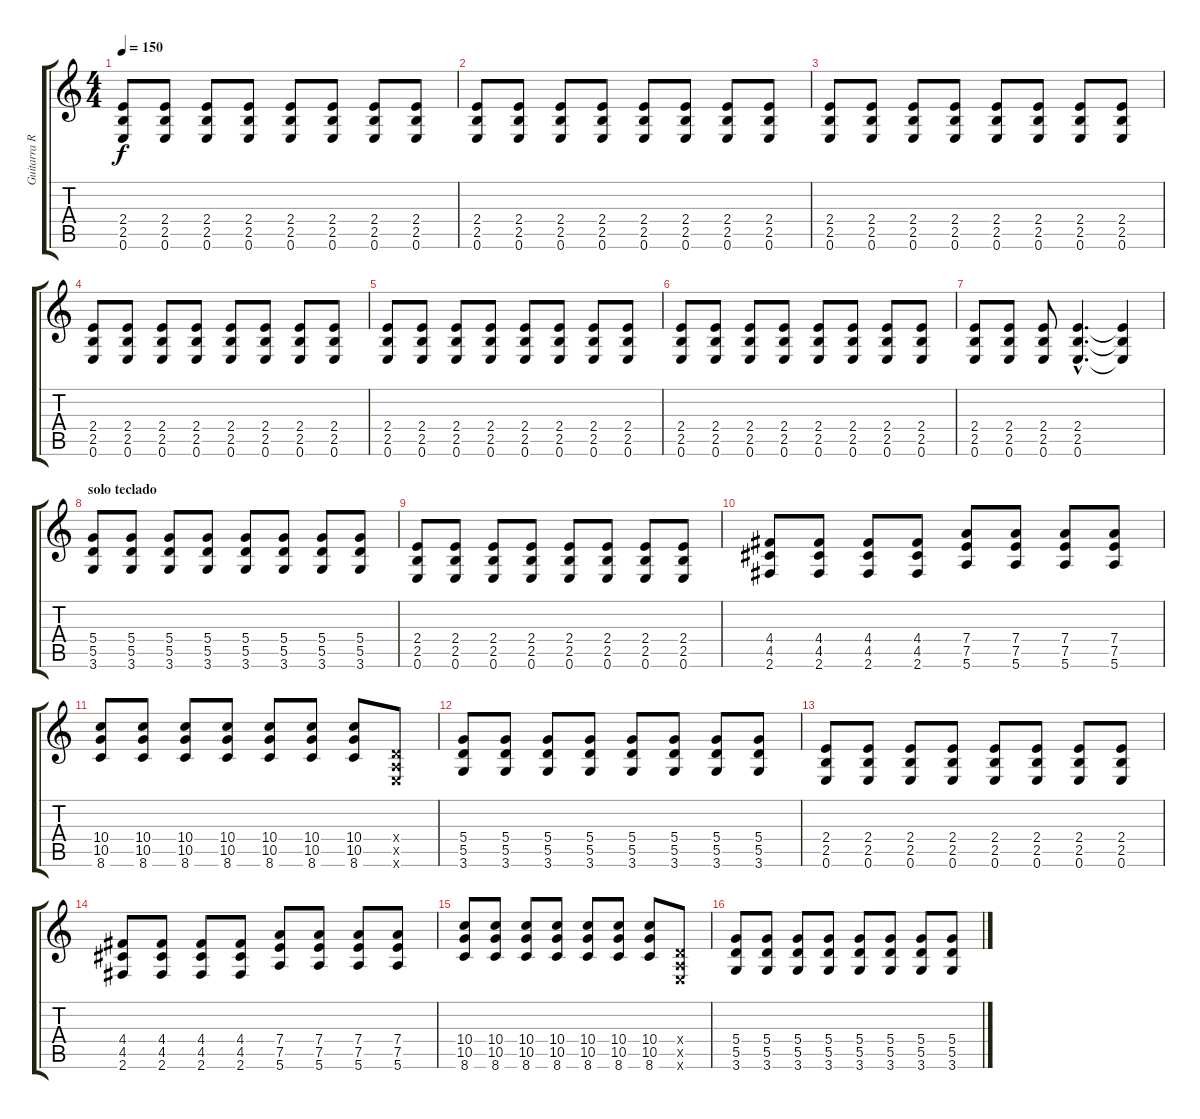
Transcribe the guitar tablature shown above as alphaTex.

\track ("Guitarra Rítmica" "Guitarra R") {instrument distortionguitar}
\staff {score tabs}
\tuning (E4 B3 G3 D3 A2 E2) {hide}
\ts (4 4)
\tempo 150
\clef g2
\ks c
(2.4 2.5 0.6).8{dy f} (2.4 2.5 0.6).8 (2.4 2.5 0.6).8 (2.4 2.5 0.6).8 (2.4 2.5 0.6).8 (2.4 2.5 0.6).8 (2.4 2.5 0.6).8 (2.4 2.5 0.6).8 |
(2.4 2.5 0.6).8 (2.4 2.5 0.6).8 (2.4 2.5 0.6).8 (2.4 2.5 0.6).8 (2.4 2.5 0.6).8 (2.4 2.5 0.6).8 (2.4 2.5 0.6).8 (2.4 2.5 0.6).8 |
(2.4 2.5 0.6).8 (2.4 2.5 0.6).8 (2.4 2.5 0.6).8 (2.4 2.5 0.6).8 (2.4 2.5 0.6).8 (2.4 2.5 0.6).8 (2.4 2.5 0.6).8 (2.4 2.5 0.6).8 |
(2.4 2.5 0.6).8 (2.4 2.5 0.6).8 (2.4 2.5 0.6).8 (2.4 2.5 0.6).8 (2.4 2.5 0.6).8 (2.4 2.5 0.6).8 (2.4 2.5 0.6).8 (2.4 2.5 0.6).8 |
(2.4 2.5 0.6).8 (2.4 2.5 0.6).8 (2.4 2.5 0.6).8 (2.4 2.5 0.6).8 (2.4 2.5 0.6).8 (2.4 2.5 0.6).8 (2.4 2.5 0.6).8 (2.4 2.5 0.6).8 |
(2.4 2.5 0.6).8 (2.4 2.5 0.6).8 (2.4 2.5 0.6).8 (2.4 2.5 0.6).8 (2.4 2.5 0.6).8 (2.4 2.5 0.6).8 (2.4 2.5 0.6).8 (2.4 2.5 0.6).8 |
(2.4 2.5 0.6).8 (2.4 2.5 0.6).8 (2.4 2.5 0.6).8 (2.4{hac} 2.5{hac} 0.6{hac}).4{d} (2.4{t} 2.5{t} 0.6{t}).4 |
\section ("" "solo teclado")
(5.4 5.5 3.6).8 (5.4 5.5 3.6).8 (5.4 5.5 3.6).8 (5.4 5.5 3.6).8 (5.4 5.5 3.6).8 (5.4 5.5 3.6).8 (5.4 5.5 3.6).8 (5.4 5.5 3.6).8 |
(2.4 2.5 0.6).8 (2.4 2.5 0.6).8 (2.4 2.5 0.6).8 (2.4 2.5 0.6).8 (2.4 2.5 0.6).8 (2.4 2.5 0.6).8 (2.4 2.5 0.6).8 (2.4 2.5 0.6).8 |
(4.4 4.5 2.6).8 (4.4 4.5 2.6).8 (4.4 4.5 2.6).8 (4.4 4.5 2.6).8 (7.4 7.5 5.6).8 (7.4 7.5 5.6).8 (7.4 7.5 5.6).8 (7.4 7.5 5.6).8 |
(10.4 10.5 8.6).8 (10.4 10.5 8.6).8 (10.4 10.5 8.6).8 (10.4 10.5 8.6).8 (10.4 10.5 8.6).8 (10.4 10.5 8.6).8 (10.4 10.5 8.6).8 (0.4{x} 0.5{x} 0.6{x}).8 |
(5.4 5.5 3.6).8 (5.4 5.5 3.6).8 (5.4 5.5 3.6).8 (5.4 5.5 3.6).8 (5.4 5.5 3.6).8 (5.4 5.5 3.6).8 (5.4 5.5 3.6).8 (5.4 5.5 3.6).8 |
(2.4 2.5 0.6).8 (2.4 2.5 0.6).8 (2.4 2.5 0.6).8 (2.4 2.5 0.6).8 (2.4 2.5 0.6).8 (2.4 2.5 0.6).8 (2.4 2.5 0.6).8 (2.4 2.5 0.6).8 |
(4.4 4.5 2.6).8 (4.4 4.5 2.6).8 (4.4 4.5 2.6).8 (4.4 4.5 2.6).8 (7.4 7.5 5.6).8 (7.4 7.5 5.6).8 (7.4 7.5 5.6).8 (7.4 7.5 5.6).8 |
(10.4 10.5 8.6).8 (10.4 10.5 8.6).8 (10.4 10.5 8.6).8 (10.4 10.5 8.6).8 (10.4 10.5 8.6).8 (10.4 10.5 8.6).8 (10.4 10.5 8.6).8 (0.4{x} 0.5{x} 0.6{x}).8 |
(5.4 5.5 3.6).8 (5.4 5.5 3.6).8 (5.4 5.5 3.6).8 (5.4 5.5 3.6).8 (5.4 5.5 3.6).8 (5.4 5.5 3.6).8 (5.4 5.5 3.6).8 (5.4 5.5 3.6).8
